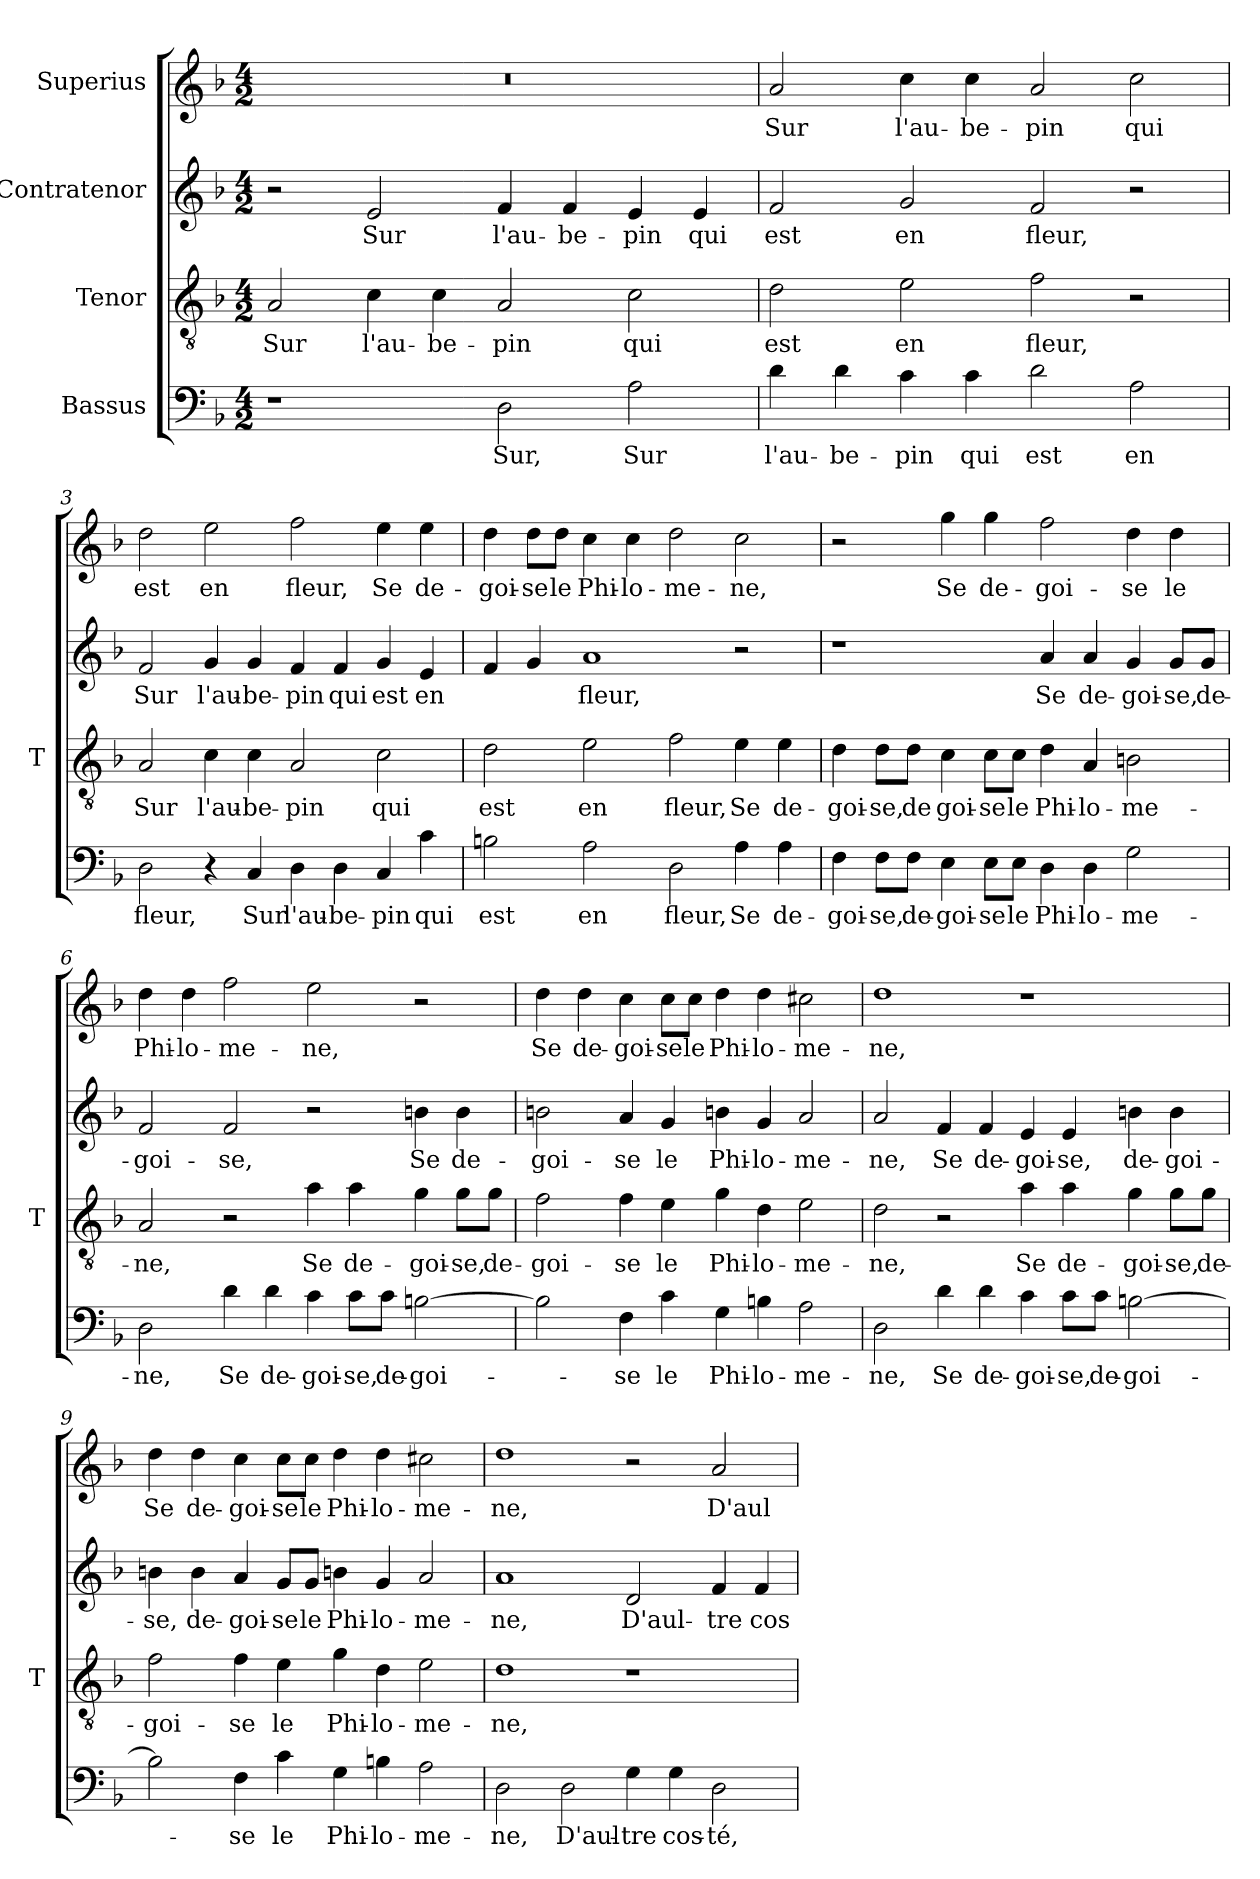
**kern	**text	**kern	**text	**kern	**text	**kern	**text
*part4	*part4	*part3	*part3	*part2	*part2	*part1	*part1
*staff4	*staff4	*staff3	*staff3	*staff2	*staff2	*staff1	*staff1
*I"Bassus	*	*I"Tenor	*	*I"Contratenor	*	*I"Superius	*
*	*	*I'T	*	*	*	*	*
*clefF4	*	*clefGv2	*	*clefG2	*	*clefG2	*
*k[b-]	*	*k[b-]	*	*k[b-]	*	*k[b-]	*
*M4/2	*	*M4/2	*	*M4/2	*	*M4/2	*
=1	=1	=1	=1	=1	=1	=1	=1
1r	.	2A	-Sur	2r	.	0r	.
.	.	4c	l'au-	2e	-Sur	.	.
.	.	4c	be-	.	.	.	.
2D	-Sur,	2A	-pin	4f	l'au-	.	.
.	.	.	.	4f	be-	.	.
2A	-Sur	2c	-qui	4e	-pin	.	.
.	.	.	.	4e	-qui	.	.
=2	=2	=2	=2	=2	=2	=2	=2
4d	l'au-	2d	-est	2f	-est	2a	-Sur
4d	be-	.	.	.	.	.	.
4c	-pin	2e	-en	2g	-en	4cc	l'au-
4c	-qui	.	.	.	.	4cc	be-
2d	-est	2f	-fleur,	2f	-fleur,	2a	-pin
2A	-en	2r	.	2r	.	2cc	-qui
=3	=3	=3	=3	=3	=3	=3	=3
2D	-fleur,	2A	-Sur	2f	-Sur	2dd	-est
4r	.	4c	l'au-	4g	l'au-	2ee	-en
4C	-Sur	4c	be-	4g	be-	.	.
4D	l'au-	2A	-pin	4f	-pin	2ff	-fleur,
4D	be-	.	.	4f	-qui	.	.
4C	-pin	2c	-qui	4g	-est	4ee	-Se
4c	-qui	.	.	4e	-en	4ee	de-
=4	=4	=4	=4	=4	=4	=4	=4
2Bn	-est	2d	-est	4f	.	4dd	goi-
.	.	.	.	4g	.	8dd\L	-se
.	.	.	.	.	.	8dd\J	-le
2A	-en	2e	-en	1a	-fleur,	4cc	Phi-
.	.	.	.	.	.	4cc	lo-
2D	-fleur,	2f	-fleur,	.	.	2dd	me-
4A	-Se	4e	-Se	2r	.	2cc	-ne,
4A	de-	4e	de-	.	.	.	.
=5	=5	=5	=5	=5	=5	=5	=5
4F	goi-	4d	goi-	1r	.	2r	.
8F\L	-se,	8d\L	-se,	.	.	.	.
8F\J	de-	8d\J	-de	.	.	.	.
4E	goi-	4c	goi-	.	.	4gg	-Se
8E\L	-se	8c\L	-se	.	.	4gg	de-
8E\J	-le	8c\J	-le	.	.	.	.
4D	Phi-	4d	Phi-	4a	-Se	2ff	goi-
4D	lo-	4A	lo-	4a	de-	.	.
2G	me-	2Bn	me-	4g	goi-	4dd	-se
.	.	.	.	8g/L	-se,	4dd	-le
.	.	.	.	8g/J	de-	.	.
=6	=6	=6	=6	=6	=6	=6	=6
2D	-ne,	2A	-ne,	2f	goi-	4dd	Phi-
.	.	.	.	.	.	4dd	lo-
4d	-Se	2r	.	2f	-se,	2ff	me-
4d	de-	.	.	.	.	.	.
4c	goi-	4a	-Se	2r	.	2ee	-ne,
8c\L	-se,	4a	de-	.	.	.	.
8c\J	de-	.	.	.	.	.	.
[2Bn	goi-	4g	goi-	4bn	-Se	2r	.
.	.	8g\L	-se,	4b	de-	.	.
.	.	8g\J	de-	.	.	.	.
=7	=7	=7	=7	=7	=7	=7	=7
2B]	.	2f	goi-	2bn	goi-	4dd	-Se
.	.	.	.	.	.	4dd	de-
4F	-se	4f	-se	4a	-se	4cc	goi-
4c	-le	4e	-le	4g	-le	8cc\L	-se
.	.	.	.	.	.	8cc\J	-le
4G	Phi-	4g	Phi-	4bn	Phi-	4dd	Phi-
4Bn	lo-	4d	lo-	4g	lo-	4dd	lo-
2A	me-	2e	me-	2a	me-	2cc#X	me-
=8	=8	=8	=8	=8	=8	=8	=8
2D	-ne,	2d	-ne,	2a	-ne,	1dd	-ne,
4d	-Se	2r	.	4f	-Se	.	.
4d	de-	.	.	4f	de-	.	.
4c	goi-	4a	-Se	4e	goi-	1r	.
8c\L	-se,	4a	de-	4e	-se,	.	.
8c\J	de-	.	.	.	.	.	.
[2Bn	goi-	4g	goi-	4bn	de-	.	.
.	.	8g\L	-se,	4b	goi-	.	.
.	.	8g\J	de-	.	.	.	.
=9	=9	=9	=9	=9	=9	=9	=9
2B]	.	2f	goi-	4bn	-se,	4dd	-Se
.	.	.	.	4b	de-	4dd	de-
4F	-se	4f	-se	4a	goi-	4cc	goi-
4c	-le	4e	-le	8g/L	-se	8cc\L	-se
.	.	.	.	8g/J	-le	8cc\J	-le
4G	Phi-	4g	Phi-	4bn	Phi-	4dd	Phi-
4Bn	lo-	4d	lo-	4g	lo-	4dd	lo-
2A	me-	2e	me-	2a	me-	2cc#X	me-
=10	=10	=10	=10	=10	=10	=10	=10
2D	-ne,	1d	-ne,	1a	-ne,	1dd	-ne,
2D	D'aul-	.	.	.	.	.	.
4G	-tre	1r	.	2d	D'aul-	2r	.
4G	cos-	.	.	.	.	.	.
2D	-té,	.	.	4f	-tre	2a	D'aul-
.	.	.	.	4f	cos-	.	.
=	=	=	=	=	=	=	=
*-	*-	*-	*-	*-	*-	*-	*-
